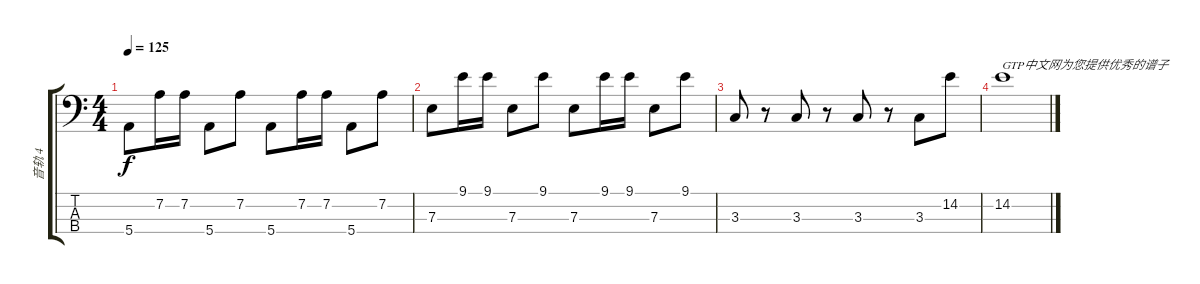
\track ("音轨 4" "音轨 4") {solo instrument electricbassfinger}
\staff {score tabs}
\tuning (G2 D2 A1 E1) {hide}
\ts (4 4)
\tempo 125
\clef f4
\ks c
5.4.8{dy f} 7.2.16 7.2.16 5.4.8 7.2.8 5.4.8 7.2.16 7.2.16 5.4.8 7.2.8 |
7.3.8 9.1.16 9.1.16 7.3.8 9.1.8 7.3.8 9.1.16 9.1.16 7.3.8 9.1.8 |
3.3.8 r.8 3.3.8 r.8 3.3.8 r.8 3.3.8 14.2.8 |
14.2.1{txt "GTP中文网为您提供优秀的谱子"}
